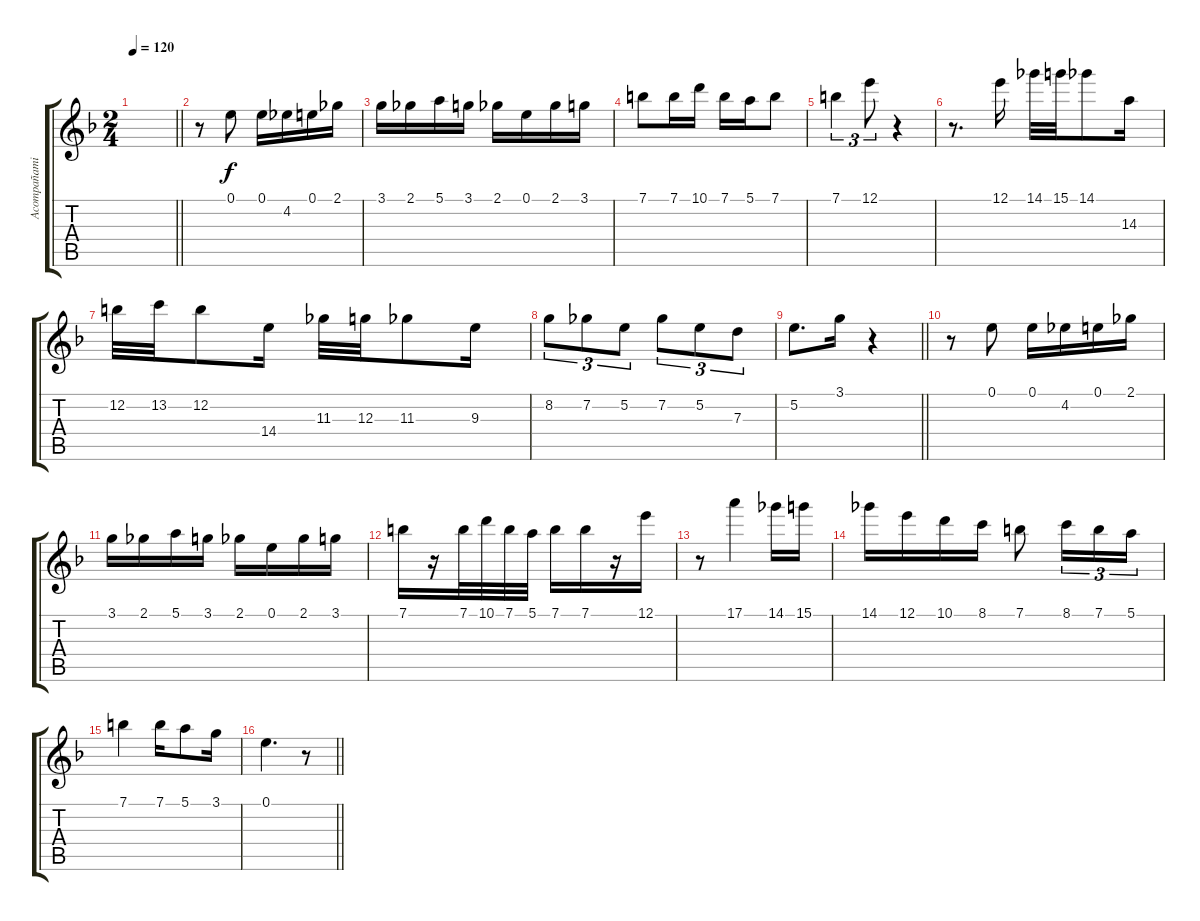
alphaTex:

\track ("Acompañamiento II" "Acompañami") {instrument acousticguitarsteel}
\staff {score tabs}
\tuning (E4 B3 G3 D3 A2 E2) {hide}
\ts (2 4)
\tempo 120
\clef g2
\barLineRight lightlight
\ks dminor
|
r.8{volume 9 balance 12 instrument blownbottle} 0.1.8 0.1.16 4.2.16 0.1.16 2.1.16 |
3.1.16 2.1.16 5.1.16 3.1.16 2.1.16 0.1.16 2.1.16 3.1.16 |
7.1.8 7.1.16 10.1.16 7.1.16 5.1.16 7.1.8 |
7.1.4{tu (3 2)} 12.1.8{tu (3 2)} r.4 |
r.8{d} 12.1.16 14.1.32 15.1.32 14.1.8 14.3.16 |
12.2.32 13.2.32 12.2.8 14.4.16 11.3.32 12.3.32 11.3.8 9.3.16 |
8.2.8{tu (3 2)} 7.2.8{tu (3 2)} 5.2.8{tu (3 2)} 7.2.8{tu (3 2)} 5.2.8{tu (3 2)} 7.3.8{tu (3 2)} |
\barLineRight lightlight
5.2.8{d} 3.1.16 r.4 |
r.8 0.1.8 0.1.16 4.2.16 0.1.16 2.1.16 |
3.1.16 2.1.16 5.1.16 3.1.16 2.1.16 0.1.16 2.1.16 3.1.16 |
7.1.16 r.16 7.1.32 10.1.32 7.1.32 5.1.32 7.1.16 7.1.16 r.16 12.1.16 |
r.8 17.1.4 14.1.16 15.1.16 |
14.1.16 12.1.16 10.1.16 8.1.16 7.1.8 8.1.16{tu (3 2)} 7.1.16{tu (3 2)} 5.1.16{tu (3 2)} |
7.1.4 7.1.16 5.1.8 3.1.16 |
\barLineRight lightlight
0.1.4{d} r.8
